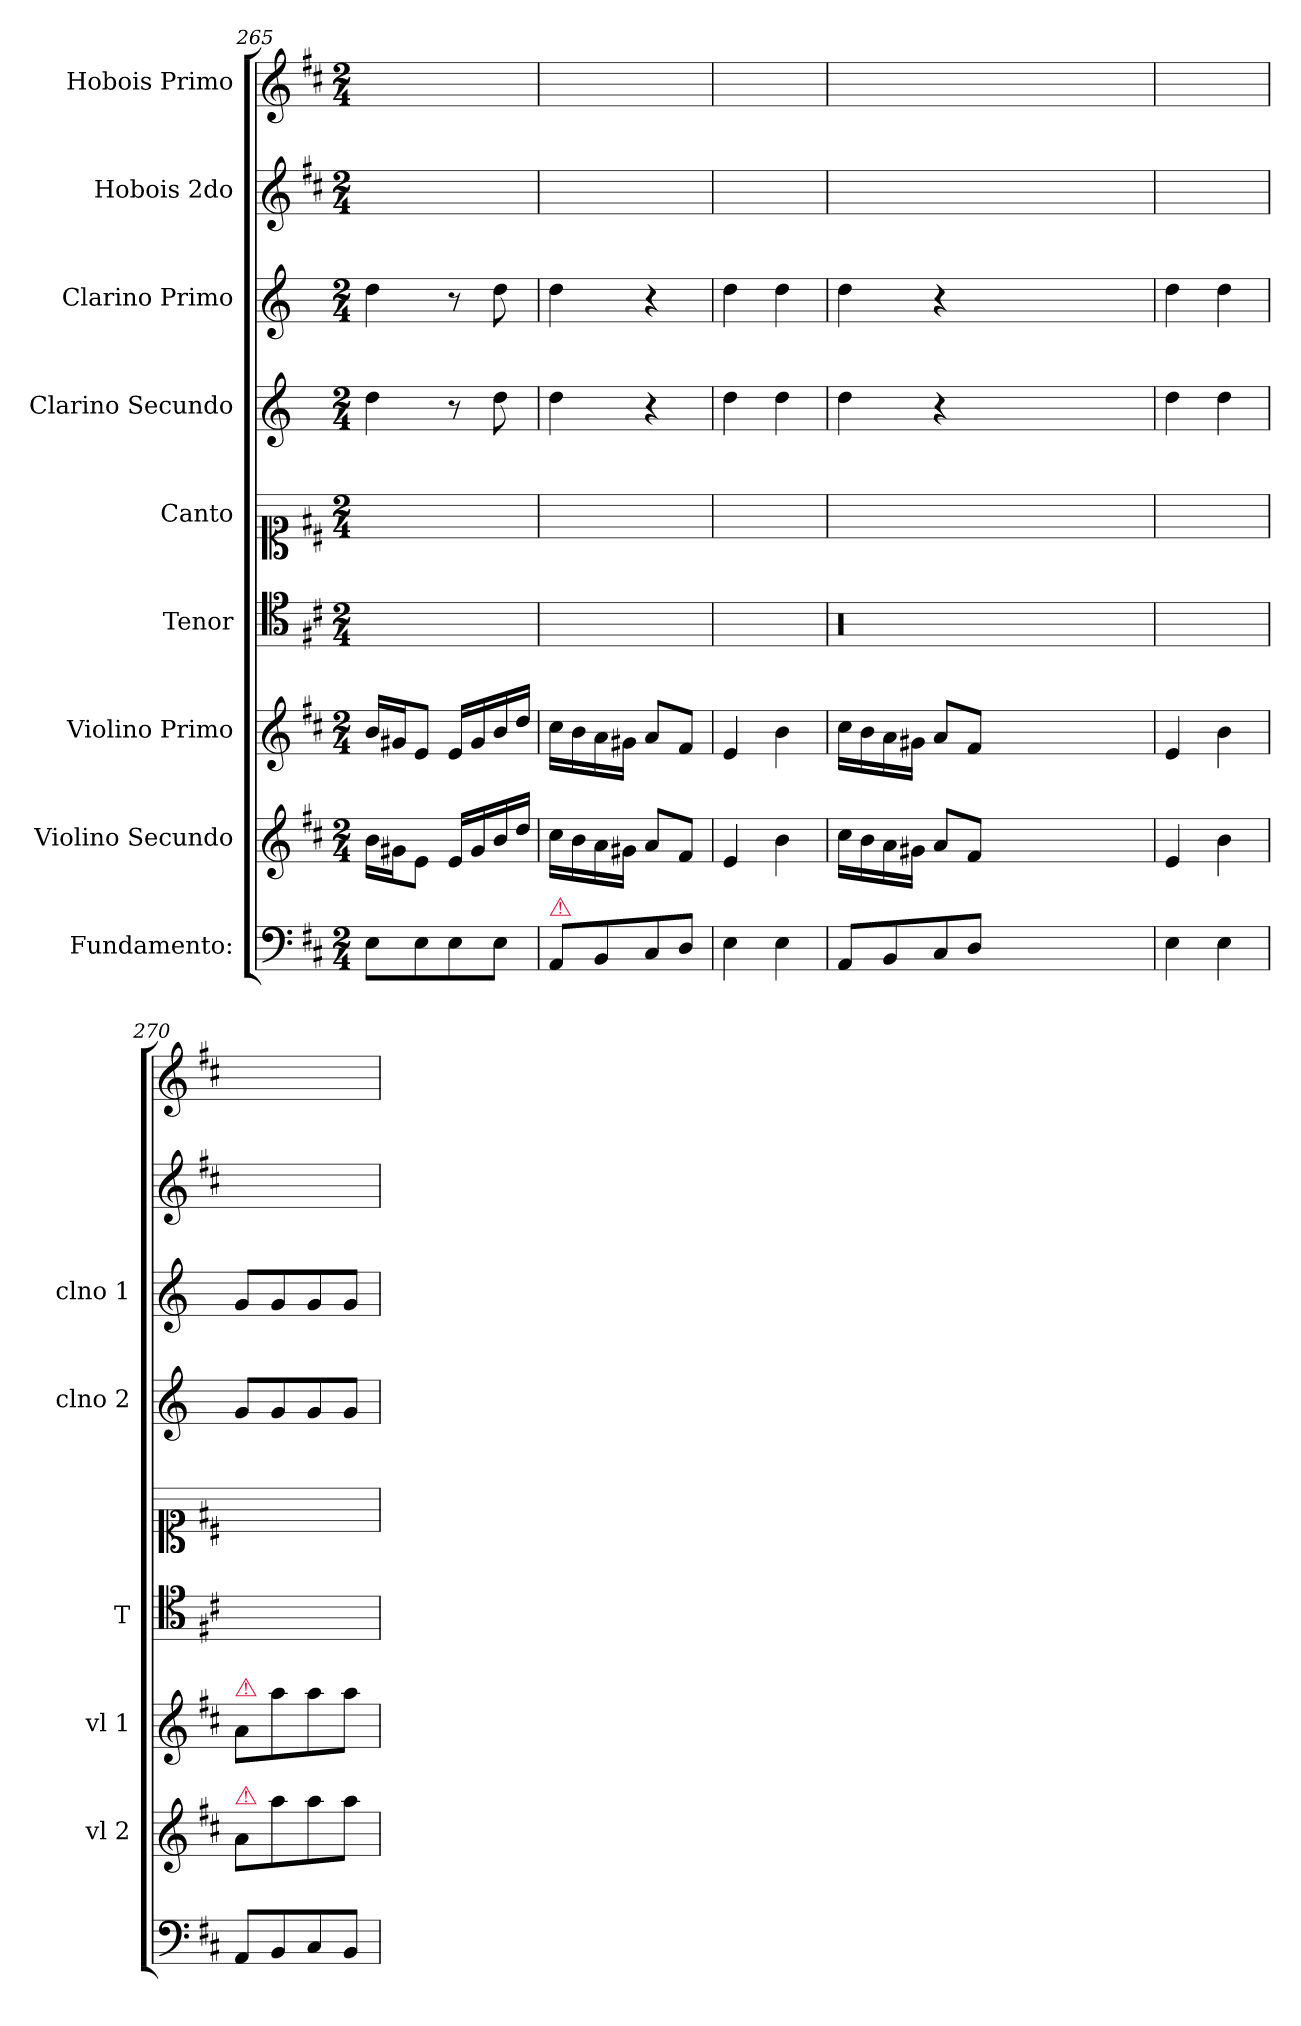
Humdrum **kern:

**kern	**kern	**kern	**kern	**kern	**kern	**kern	**kern	**kern
*part9	*part8	*part7	*part6	*part5	*part4	*part3	*part2	*part1
*staff9	*staff8	*staff7	*staff6	*staff5	*staff4	*staff3	*staff2	*staff1
*I"Fundamento:	*I"Violino Secundo	*I"Violino Primo	*I"Tenor	*I"Canto	*I"Clarino Secundo	*I"Clarino Primo	*I"Hobois 2do	*I"Hobois Primo
*	*I'vl 2	*I'vl 1	*I'T	*	*I'clno 2	*I'clno 1	*	*
*clefF4	*clefG2	*clefG2	*clefC4	*clefC1	*clefG2	*clefG2	*clefG2	*clefG2
*	*	*	*	*	*ITrd-1c-2	*ITrd-1c-2	*	*
*k[f#c#]	*k[f#c#]	*k[f#c#]	*k[f#c#]	*k[f#c#]	*k[f#c#]	*k[f#c#]	*k[f#c#]	*k[f#c#]
*M2/4	*M2/4	*M2/4	*M2/4	*M2/4	*M2/4	*M2/4	*M2/4	*M2/4
=265	=265	=265	=265	=265	=265	=265	=265	=265
8E\L	16b\LL	16b/LL	2ryy	2ryy	4ee\	4ee\	2ryy	2ryy
.	16g#X\J	16g#X/J	.	.	.	.	.	.
8E\	8e\J	8e/J	.	.	.	.	.	.
8E\	16e/LL	16e/LL	.	.	8r	8r	.	.
.	16g#/	16g#/	.	.	.	.	.	.
8E\J	16b/	16b/	.	.	8ee\	8ee\	.	.
.	16dd/JJ	16dd/JJ	.	.	.	.	.	.
=266	=266	=266	=266	=266	=266	=266	=266	=266
!LO:TX:a:color=crimson:t=⚠	!	!	!	!	!	!	!	!
8AA/L	16cc#\LL	16cc#\LL	2ryy	2ryy	4ee\	4ee\	2ryy	2ryy
.	16b\	16b\	.	.	.	.	.	.
8BB/	16a\	16a\	.	.	.	.	.	.
.	16g#X\JJ	16g#X\JJ	.	.	.	.	.	.
8C#/	8a/L	8a/L	.	.	4r	4r	.	.
8D/J	8f#/J	8f#/J	.	.	.	.	.	.
=267	=267	=267	=267	=267	=267	=267	=267	=267
4E\	4e/	4e/	2ryy	2ryy	4ee\	4ee\	2ryy	2ryy
4E\	4b\	4b\	.	.	4ee\	4ee\	.	.
=268	=268	=268	=268	=268	=268	=268	=268	=268
!	!	!	!LO:N:vis=00	!	!	!	!	!
8AA/L	16cc#\LL	16cc#\LL	0r	2ryy	4ee\	4ee\	2ryy	2ryy
.	16b\	16b\	.	.	.	.	.	.
8BB/	16a\	16a\	.	.	.	.	.	.
.	16g#X\JJ	16g#X\JJ	.	.	.	.	.	.
8C#/	8a/L	8a/L	.	.	4r	4r	.	.
8D/J	8f#/J	8f#/J	.	.	.	.	.	.
1.ryy	1.ryy	1.ryy	.	1.ryy	1.ryy	1.ryy	1.ryy	1.ryy
=269	=269	=269	=269	=269	=269	=269	=269	=269
4E\	4e/	4e/	2ryy	2ryy	4ee\	4ee\	2ryy	2ryy
4E\	4b\	4b\	.	.	4ee\	4ee\	.	.
=270	=270	=270	=270	=270	=270	=270	=270	=270
!	!	!LO:TX:a:color=crimson:t=⚠	!	!	!	!	!	!
!	!LO:TX:a:color=crimson:t=⚠	!	!	!	!	!	!	!
8AA/L	8a/L	8a/L	2ryy	2ryy	8a/L	8a/L	2ryy	2ryy
8BB/	8aa\	8aa\	.	.	8a/	8a/	.	.
8C#/	8aa\	8aa\	.	.	8a/	8a/	.	.
8BB/J	8aa\J	8aa\J	.	.	8a/J	8a/J	.	.
=	=	=	=	=	=	=	=	=
*-	*-	*-	*-	*-	*-	*-	*-	*-
